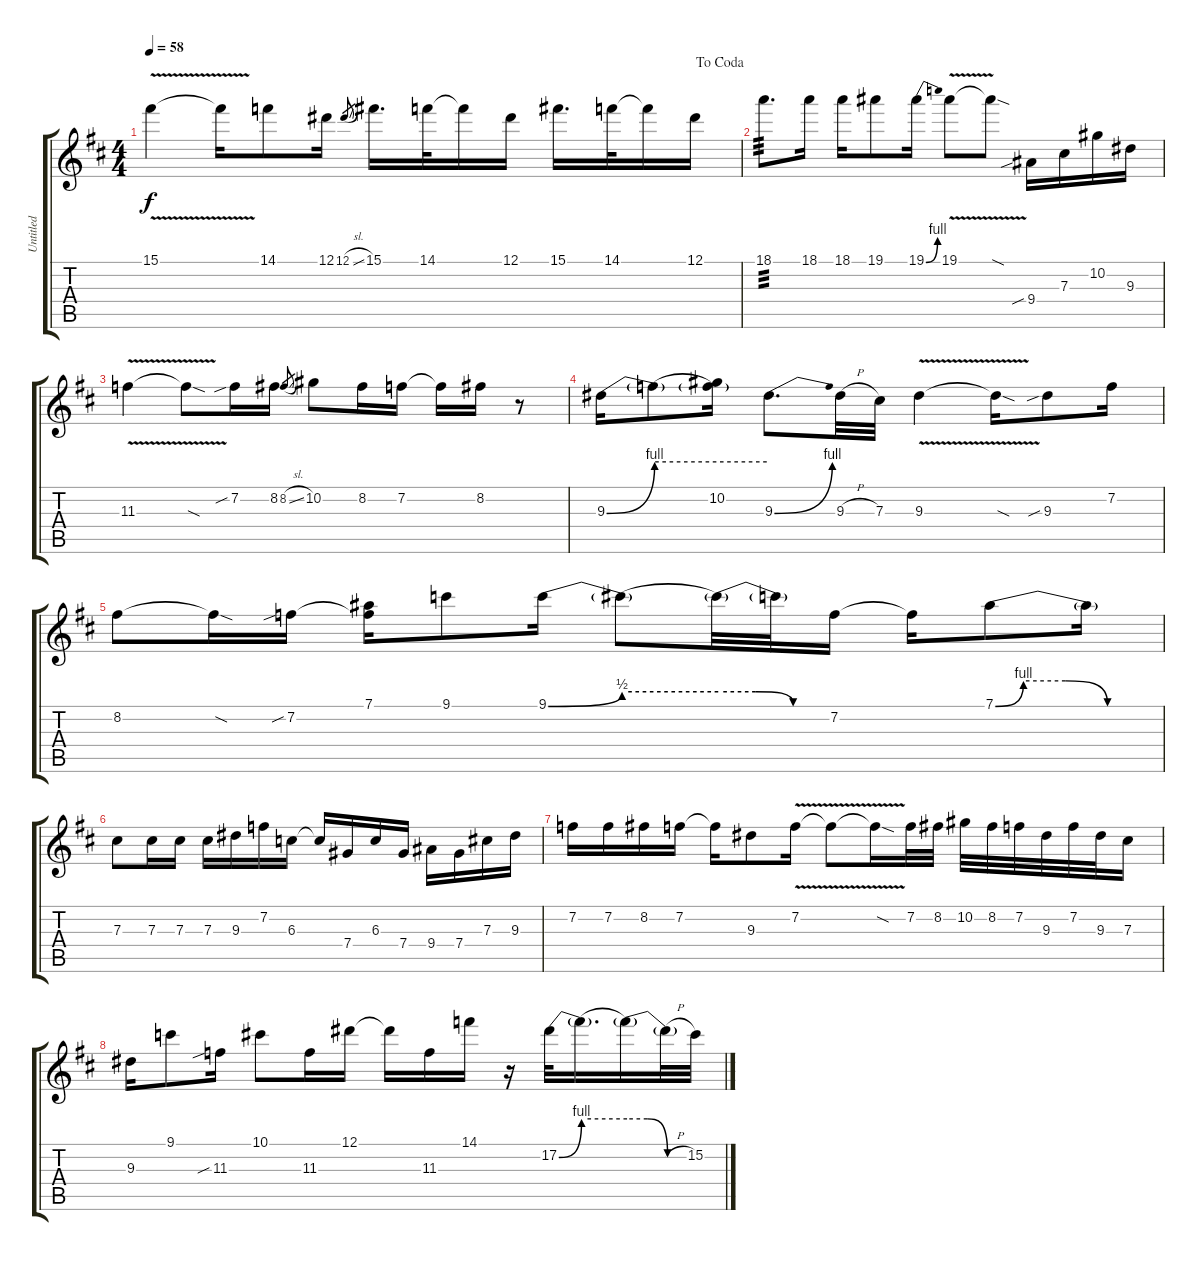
\track ("Untitled" "Untitled") {instrument distortionguitar}
\staff {score tabs}
\tuning (Eb4 Bb3 Gb3 Db3 Ab2 Eb2) {hide}
\ts (4 4)
\jump dacoda
\tempo 58
\clef g2
\ks d
15.1{v}.4{dy f} 15.1{t}.16 14.1.8 12.1.16 12.1{sl}.8{gr} 15.1.16{d} 14.1.32 14.1{t}.16 12.1.16 15.1.16{d} 14.1.32 14.1{t}.16 12.1.16 |
18.1.8{d tp 3} 18.1.16 18.1.16 19.1.8 19.1{be (bend 0 0 60 4)}.16 19.1{v}.8 19.1{sod t}.8 9.4{sib}.16 7.3.16 10.2.16 9.3.16 |
11.3{v}.4 11.3{sod t}.8 7.2{sib}.16 8.2.16 8.2{sl}.8{gr} 10.2.8 8.2.16 7.2.16 7.2{t}.16 8.2.16 r.8 |
9.3{be (bend 0 0 60 4)}.16 9.3{be (hold 0 4 60 4) t}.8 (10.2 9.3{t}).16 9.3{be (bend 0 0 60 4)}.8{d} 9.3{h}.32 7.3.32 9.3{v}.4 9.3{sod t}.16 9.3{sib}.8 7.2.16 |
8.2.8 8.2{sod t}.16 7.2{sib}.16 (7.1 7.2{t}).16 9.1.8 9.1{be (bend 0 0 60 2)}.16 9.1{be (hold 0 2 60 2) t}.8 9.1{be (custom 0 2 20 2 40 0 60 0) t}.32 9.1{t}.32 7.2.16 7.2{t}.16 7.1{be (custom 0 0 10 4 25 4 40 0 60 0)}.8 7.1{t}.16 |
7.3.8 7.3.16 7.3.16 7.3.16 9.3.16 7.2.16 6.3.16 6.3{t}.16 7.4.16 6.3.16 7.4.16 9.4.16 7.4.16 7.3.16 9.3.16 |
7.2.16 7.2.16 8.2.16 7.2.16 7.2{t}.16 9.3.8 7.2{v}.16 7.2{v t}.8 7.2{sod t}.16 7.2.32 8.2.32 10.2.32 8.2.32 7.2.32 9.3.32 7.2.32 9.3.32 7.3.16 |
9.3.16 9.1.8 11.3{sib}.16 10.1.8 11.3.16 12.1.16 12.1{t}.16 11.3.16 14.1.16 r.16 17.2{be (bend 0 0 60 4)}.32 17.2{be (hold 0 4 60 4) t}.16{d} 17.2{be (custom 0 4 20 4 40 0 60 0) t}.16 17.2{h t}.32 15.2.32
